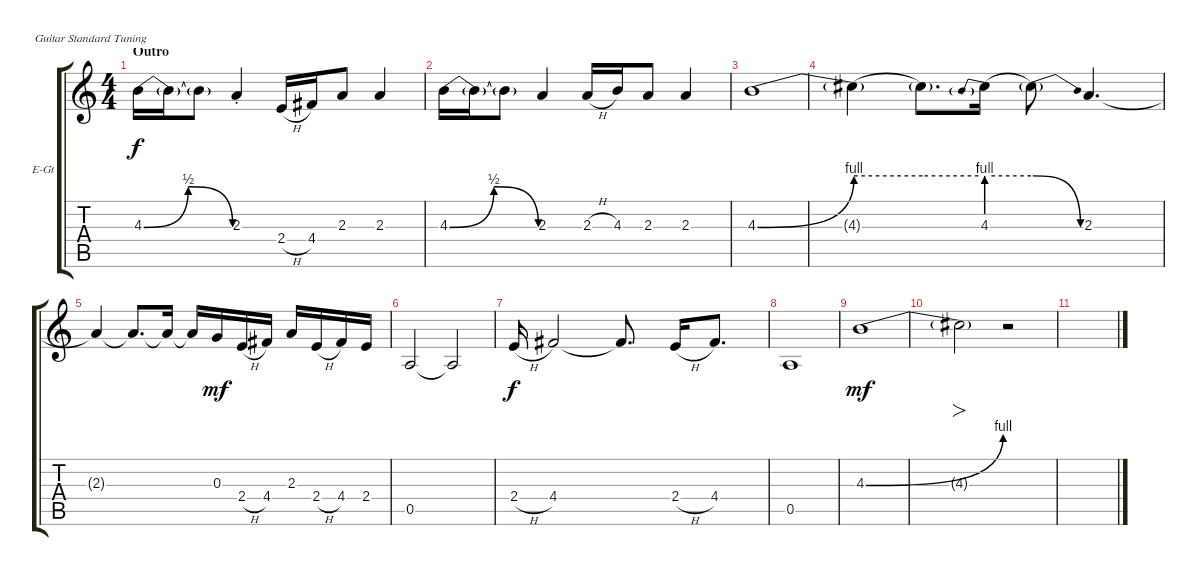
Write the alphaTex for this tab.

\bracketExtendMode groupsimilarinstruments
\firstSystemTrackNameOrientation horizontal
\otherSystemsTrackNameOrientation horizontal
\track ("Clean Lead Guitar" "E-Gt") {instrument electricguitarjazz}
\staff {score tabs}
\tuning (E4 B3 G3 D3 A2 E2)
\ts (4 4)
\section ("" "Outro")
\tempo (76 hide)
\tempo (70 0.5 hide)
\clef g2
\ks c
4.3{be (bendrelease 0 0 26.4 2 37.8 2 38.4 0)}.16{dy f} 4.3{t}.16 4.3{t}.8 2.3{st}.4 2.4{h}.16 4.4.16 2.3.8 2.3.4 |
\tempo (65 hide)
\tempo (62 0.75 hide)
4.3{be (bendrelease 0 0 26.4 2 37.8 2 38.4 0)}.16 4.3{t}.16 4.3{t}.8 2.3.4 2.3{h}.16 4.3.16 2.3.8 2.3.4 |
\tempo (60 hide)
4.3{be (bend 0 0 60 4)}.1 |
4.3{be (hold 0 4 60 4) t}.4 4.3{be (hold 0 4 60 4) t}.8{d} 4.3{be (prebend 0 4 60 4)}.16 4.3{be (release 0 4 60 0) t}.8 2.3.4{d} |
\tempo (60 hide)
\tempo (65 0.4375 hide)
\tempo (62 0.5625 hide)
2.3{t}.4 2.3{t}.8{d} 2.3{t}.16 2.3{t}.16 0.3.16{dy mf} 2.4{h}.16 4.4.16 2.3.16 2.4{h}.16 4.4.16 2.4.16 |
\tempo (60 hide)
\tempo (40 0.5 hide)
0.5.2 0.5{t}.2 |
\tempo (76 hide)
2.4{h}.16{dy f} 4.4.2 4.4{t}.8{d} 2.4{h}.16 4.4.8{d} |
\tempo (70 hide)
0.5.1 |
4.3{be (bend 0 0 27.599999999999998 4)}.1{dy mf} |
4.3{t}.2{fo} r.2 |
\tempo (30 hide)
